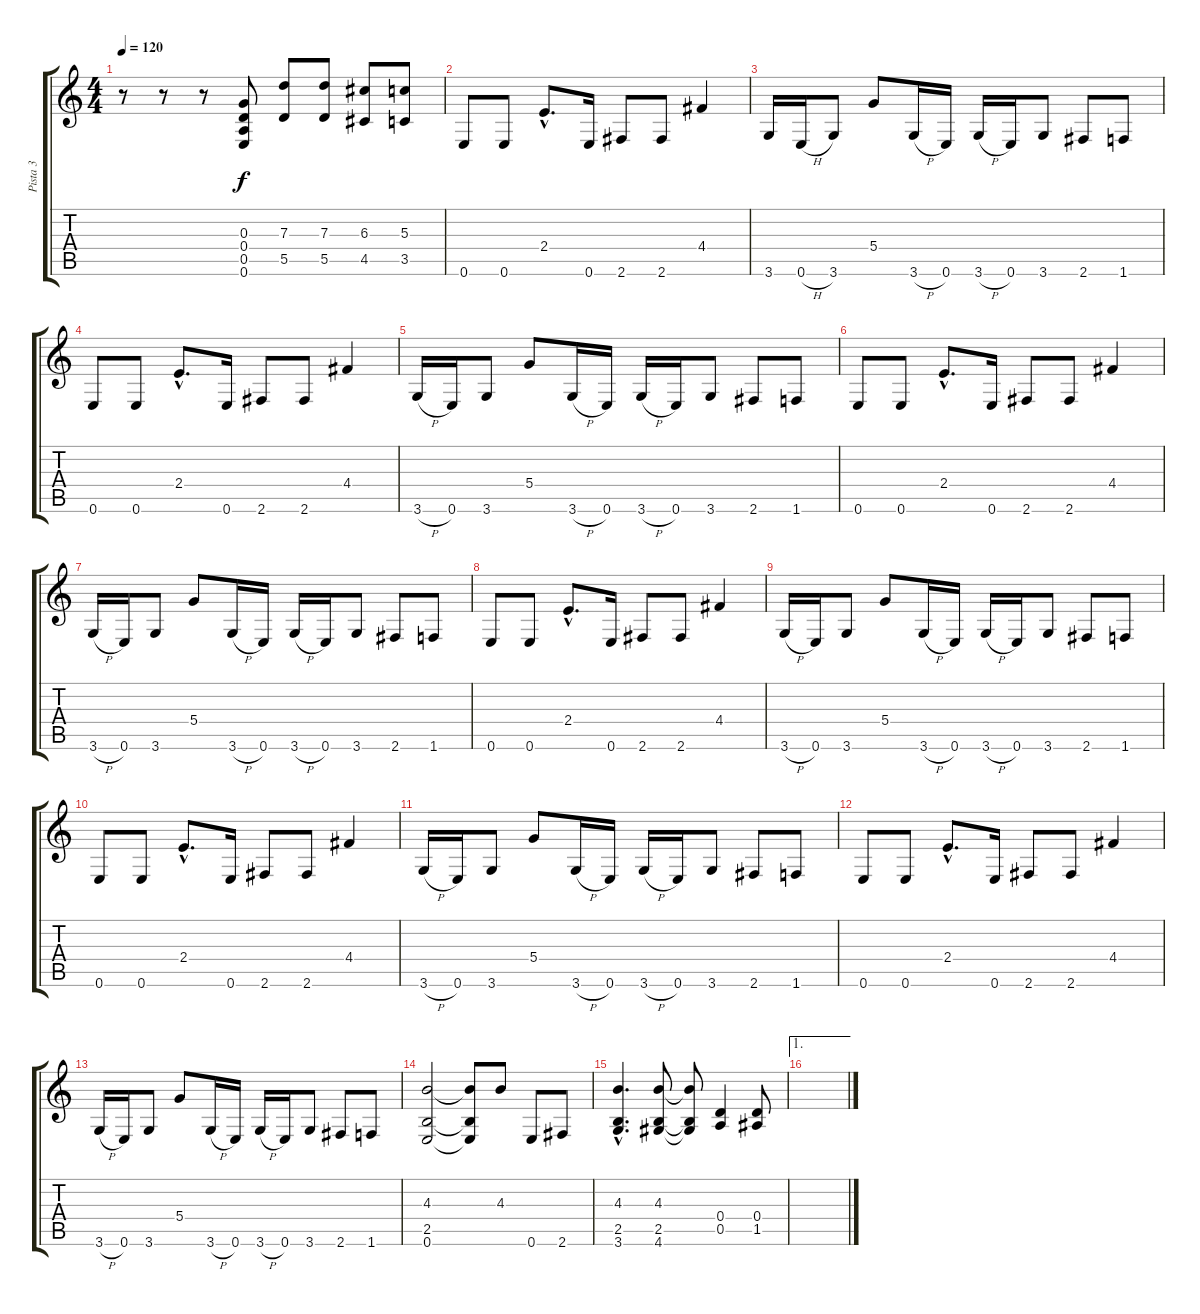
\track ("Pista 3" "Pista 3") {instrument distortionguitar}
\staff {score tabs}
\tuning (E4 B3 G3 D3 A2 E2) {hide}
\ts (4 4)
\tempo 120
\clef g2
\ks c
r.8{dy f} r.8 r.8 (0.3 0.4 0.5 0.6).8 (7.3 5.5).8 (7.3 5.5).8 (6.3 4.5).8 (5.3 3.5).8 |
0.6.8{volume 16} 0.6.8 2.4{hac}.8{d} 0.6.16 2.6.8 2.6.8 4.4.4 |
3.6.16 0.6{h}.16 3.6.8 5.4.8 3.6{h}.16 0.6.16 3.6{h}.16 0.6.16 3.6.8 2.6.8 1.6.8 |
0.6.8 0.6.8 2.4{hac}.8{d} 0.6.16 2.6.8 2.6.8 4.4.4 |
3.6{h}.16 0.6.16 3.6.8 5.4.8 3.6{h}.16 0.6.16 3.6{h}.16 0.6.16 3.6.8 2.6.8 1.6.8 |
0.6.8 0.6.8 2.4{hac}.8{d} 0.6.16 2.6.8 2.6.8 4.4.4 |
3.6{h}.16 0.6.16 3.6.8 5.4.8 3.6{h}.16 0.6.16 3.6{h}.16 0.6.16 3.6.8 2.6.8 1.6.8 |
0.6.8 0.6.8 2.4{hac}.8{d} 0.6.16 2.6.8 2.6.8 4.4.4 |
3.6{h}.16 0.6.16 3.6.8 5.4.8 3.6{h}.16 0.6.16 3.6{h}.16 0.6.16 3.6.8 2.6.8 1.6.8 |
0.6.8 0.6.8 2.4{hac}.8{d} 0.6.16 2.6.8 2.6.8 4.4.4 |
3.6{h}.16 0.6.16 3.6.8 5.4.8 3.6{h}.16 0.6.16 3.6{h}.16 0.6.16 3.6.8 2.6.8 1.6.8 |
0.6.8 0.6.8 2.4{hac}.8{d} 0.6.16 2.6.8 2.6.8 4.4.4 |
3.6{h}.16 0.6.16 3.6.8 5.4.8 3.6{h}.16 0.6.16 3.6{h}.16 0.6.16 3.6.8 2.6.8 1.6.8 |
(4.3 2.5 0.6).2 (4.3{t} 2.5{t} 0.6{t}).8 4.3.8 0.6.8 2.6.8 |
(4.3{hac} 2.5{hac} 3.6{hac}).4{d} (4.3 2.5 4.6).8 (4.3{t} 2.5{t} 4.6{t}).8 (0.4 0.5).4 (0.4 1.5).8 |
\ae 1
